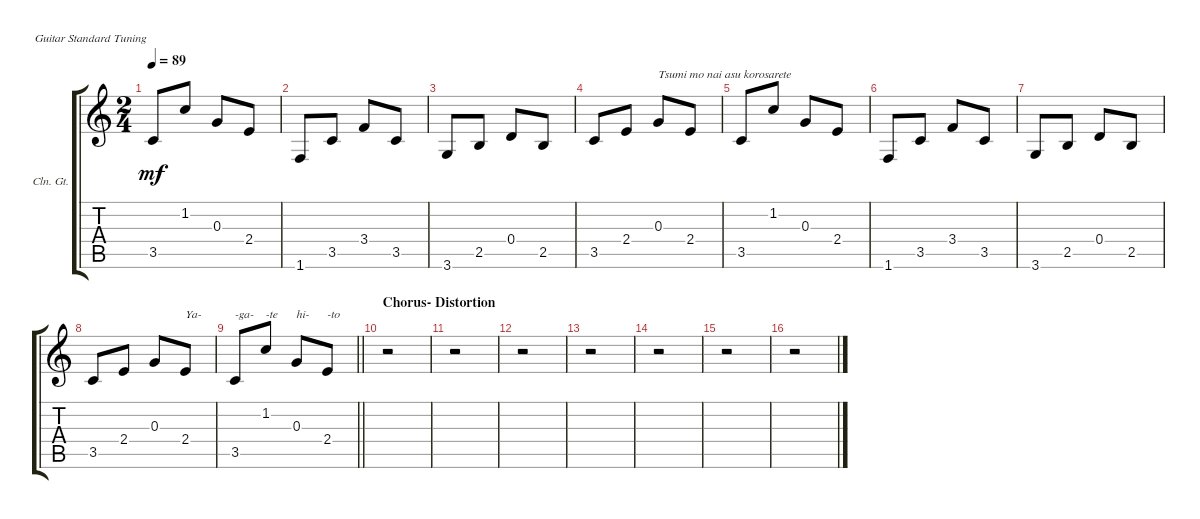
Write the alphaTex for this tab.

\bracketExtendMode groupsimilarinstruments
\firstSystemTrackNameOrientation horizontal
\otherSystemsTrackNameOrientation horizontal
\track ("Nii- Clean" "Cln. Gt.") {instrument acousticguitarsteel}
\staff {score tabs}
\tuning (E4 B3 G3 D3 A2 E2)
\ts (2 4)
\tempo 89
\clef g2
\ks c
3.5.8{dy mf} 1.2.8 0.3.8 2.4.8 |
1.6.8 3.5.8 3.4.8 3.5.8 |
3.6.8 2.5.8 0.4.8 2.5.8 |
3.5.8 2.4.8 0.3.8{txt "Tsumi mo nai asu korosarete"} 2.4.8 |
3.5.8 1.2.8 0.3.8 2.4.8 |
1.6.8 3.5.8 3.4.8 3.5.8 |
3.6.8 2.5.8 0.4.8 2.5.8 |
3.5.8 2.4.8 0.3.8 2.4.8{txt "Ya-"} |
\barLineRight lightlight
3.5.8{txt "-ga-"} 1.2.8{txt "-te"} 0.3.8{txt "hi-"} 2.4.8{txt "-to"} |
\section ("" "Chorus- Distortion")
r.2 |
r.2 |
r.2 |
r.2 |
r.2 |
r.2 |
r.2
